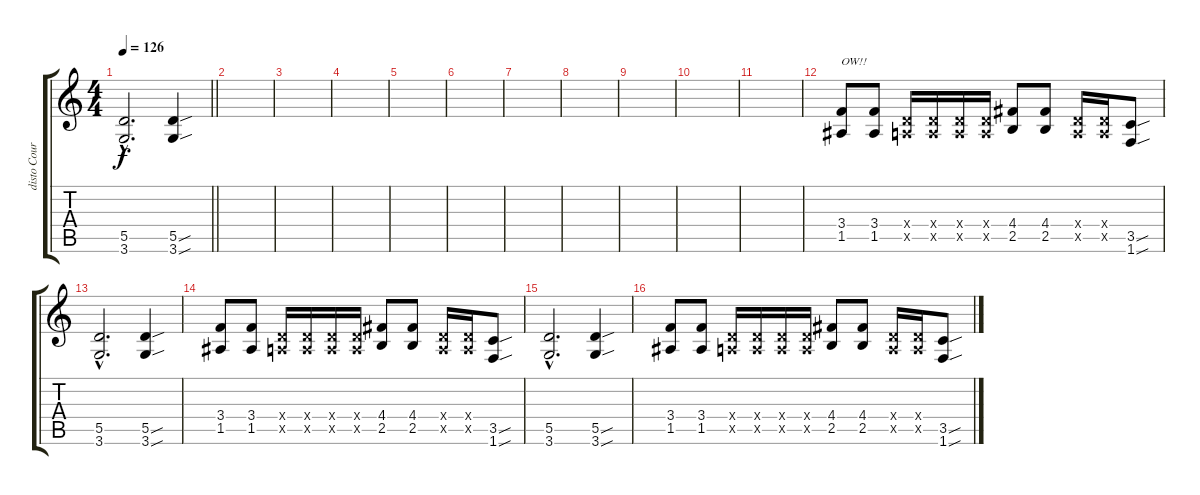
\track ("disto Courtney" "disto Cour") {instrument overdrivenguitar}
\staff {score tabs}
\tuning (E4 B3 G3 D3 A2 E2) {hide}
\ts (4 4)
\tempo 126
\clef g2
\barLineRight lightlight
\ks c
(5.5{hac} 3.6{hac}).2{d dy f} (5.5{sou} 3.6{sou}).4 |
|
|
|
|
|
|
|
|
|
|
(3.4 1.5).8{txt "OW!!"} (3.4 1.5).8 (0.4{x} 0.5{x}).16 (0.4{x} 0.5{x}).16 (0.4{x} 0.5{x}).16 (0.4{x} 0.5{x}).16 (4.4 2.5).8 (4.4 2.5).8 (0.4{x} 0.5{x}).16 (0.4{x} 0.5{x}).16 (3.5{sou} 1.6{sou}).8 |
(5.5{hac} 3.6{hac}).2{d} (5.5{sou} 3.6{sou}).4 |
(3.4 1.5).8 (3.4 1.5).8 (0.4{x} 0.5{x}).16 (0.4{x} 0.5{x}).16 (0.4{x} 0.5{x}).16 (0.4{x} 0.5{x}).16 (4.4 2.5).8 (4.4 2.5).8 (0.4{x} 0.5{x}).16 (0.4{x} 0.5{x}).16 (3.5{sou} 1.6{sou}).8 |
(5.5{hac} 3.6{hac}).2{d} (5.5{sou} 3.6{sou}).4 |
(3.4 1.5).8 (3.4 1.5).8 (0.4{x} 0.5{x}).16 (0.4{x} 0.5{x}).16 (0.4{x} 0.5{x}).16 (0.4{x} 0.5{x}).16 (4.4 2.5).8 (4.4 2.5).8 (0.4{x} 0.5{x}).16 (0.4{x} 0.5{x}).16 (3.5{sou} 1.6{sou}).8
